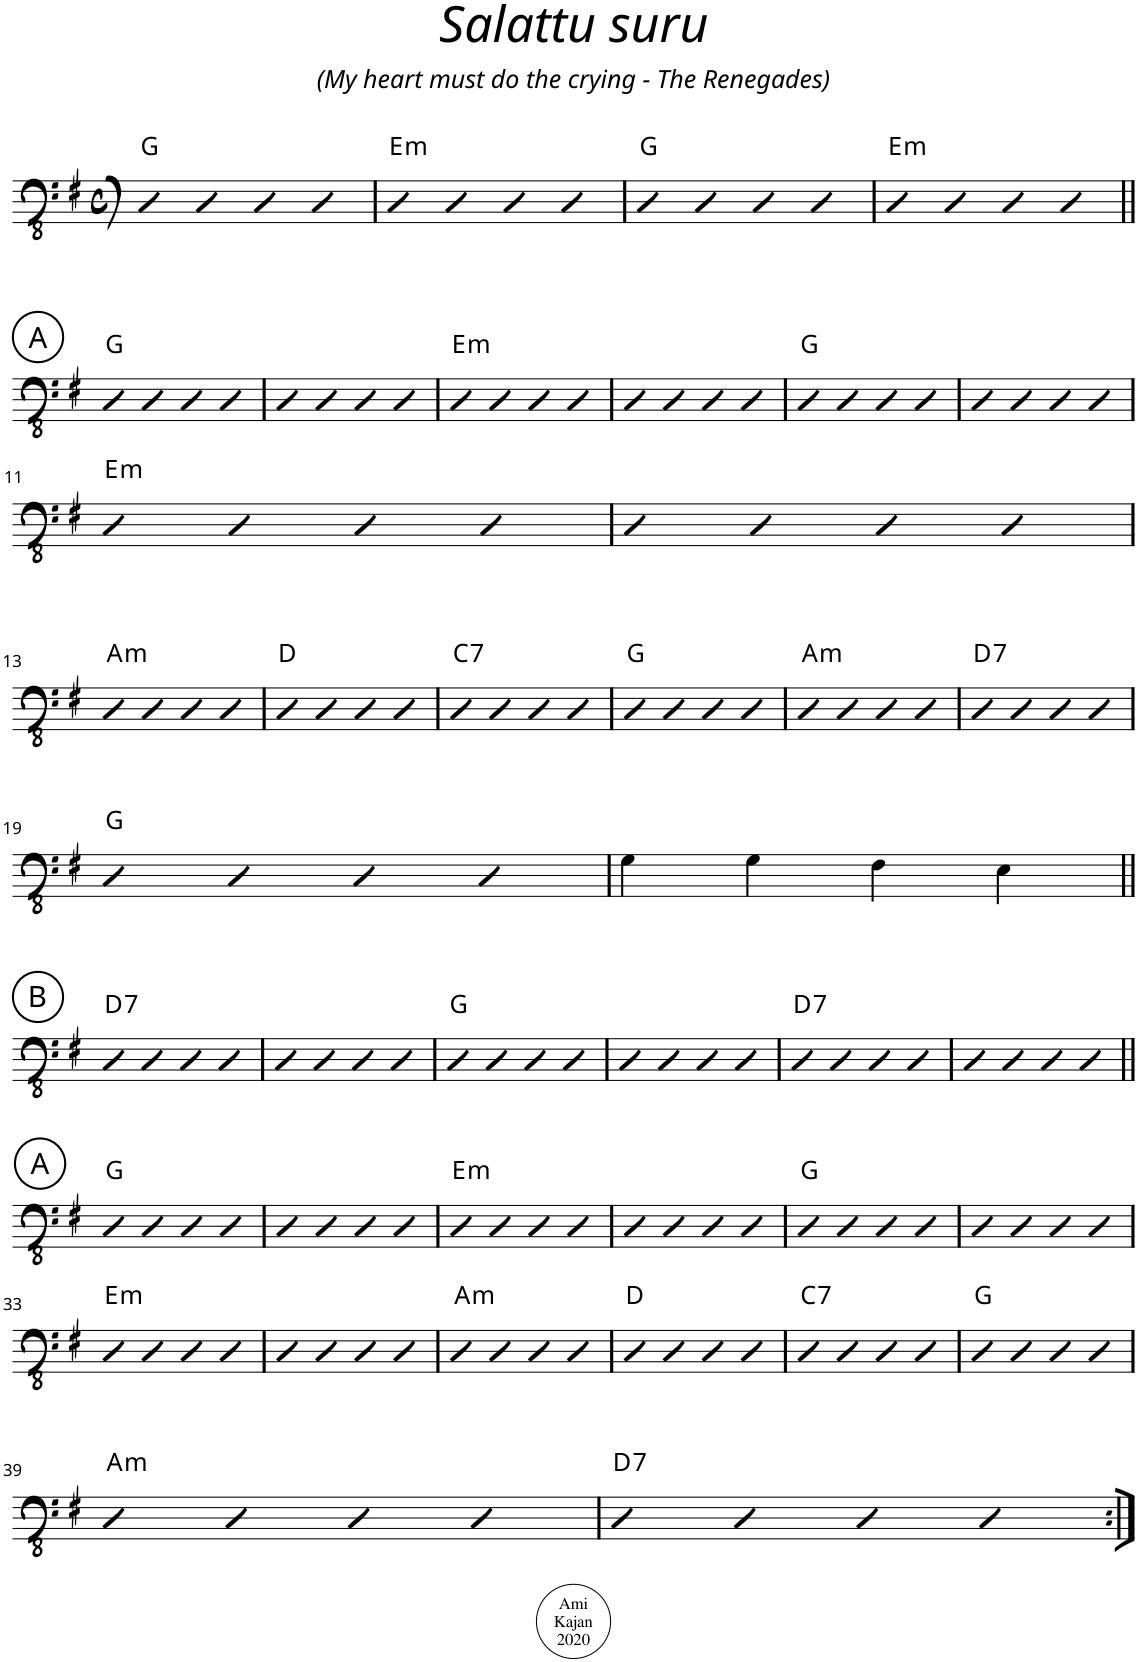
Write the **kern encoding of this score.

**kern	**harte
*part1	*part1
*staff1	*
*I"Acoustic Bass	*
*I'Bass	*
*clefFv4	*
*k[f#]	*
*M4/4	*
*met(c)	*
=1	=1
4DD	G:maj
4DD	.
4DD	.
4DD	.
=2	=2
!	!LO:H:kt=m
4DD	E:min
4DD	.
4DD	.
4DD	.
=3	=3
4DD	G:maj
4DD	.
4DD	.
4DD	.
=4	=4
!	!LO:H:kt=m
4DD	E:min
4DD	.
4DD	.
4DD	.
!!LO:LB:g=z
!!LO:REH:place=s1:a:cj:enc=circle:fs=14:t=A
=5||	=5||
4DD	G:maj
4DD	.
4DD	.
4DD	.
=6	=6
4DD	.
4DD	.
4DD	.
4DD	.
=7	=7
!	!LO:H:kt=m
4DD	E:min
4DD	.
4DD	.
4DD	.
=8	=8
4DD	.
4DD	.
4DD	.
4DD	.
=9	=9
4DD	G:maj
4DD	.
4DD	.
4DD	.
=10	=10
4DD	.
4DD	.
4DD	.
4DD	.
!!LO:LB:g=z
=11	=11
!	!LO:H:kt=m
4DD	E:min
4DD	.
4DD	.
4DD	.
=12	=12
4DD	.
4DD	.
4DD	.
4DD	.
!!LO:LB:g=z
=13	=13
!	!LO:H:kt=m
4DD	A:min
4DD	.
4DD	.
4DD	.
=14	=14
4DD	D:maj
4DD	.
4DD	.
4DD	.
=15	=15
!	!LO:H:kt=7
4DD	C:7
4DD	.
4DD	.
4DD	.
=16	=16
4DD	G:maj
4DD	.
4DD	.
4DD	.
=17	=17
!	!LO:H:kt=m
4DD	A:min
4DD	.
4DD	.
4DD	.
=18	=18
!	!LO:H:kt=7
4DD	D:7
4DD	.
4DD	.
4DD	.
!!LO:LB:g=z
=19	=19
4DD	G:maj
4DD	.
4DD	.
4DD	.
=20	=20
4GG\	.
4GG\	.
4FF#\	.
4EE\	.
!!LO:LB:g=z
!!LO:REH:place=s1:a:cj:enc=circle:fs=14:t=B
=21||	=21||
!	!LO:H:kt=7
4DD	D:7
4DD	.
4DD	.
4DD	.
=22	=22
4DD	.
4DD	.
4DD	.
4DD	.
=23	=23
4DD	G:maj
4DD	.
4DD	.
4DD	.
=24	=24
4DD	.
4DD	.
4DD	.
4DD	.
=25	=25
!	!LO:H:kt=7
4DD	D:7
4DD	.
4DD	.
4DD	.
=26	=26
4DD	.
4DD	.
4DD	.
4DD	.
!!LO:LB:g=z
!!LO:REH:place=s1:a:cj:enc=circle:fs=14:t=A
=27||	=27||
4DD	G:maj
4DD	.
4DD	.
4DD	.
=28	=28
4DD	.
4DD	.
4DD	.
4DD	.
=29	=29
!	!LO:H:kt=m
4DD	E:min
4DD	.
4DD	.
4DD	.
=30	=30
4DD	.
4DD	.
4DD	.
4DD	.
=31	=31
4DD	G:maj
4DD	.
4DD	.
4DD	.
=32	=32
4DD	.
4DD	.
4DD	.
4DD	.
!!LO:LB:g=z
=33	=33
!	!LO:H:kt=m
4DD	E:min
4DD	.
4DD	.
4DD	.
=34	=34
4DD	.
4DD	.
4DD	.
4DD	.
=35	=35
!	!LO:H:kt=m
4DD	A:min
4DD	.
4DD	.
4DD	.
=36	=36
4DD	D:maj
4DD	.
4DD	.
4DD	.
=37	=37
!	!LO:H:kt=7
4DD	C:7
4DD	.
4DD	.
4DD	.
=38	=38
4DD	G:maj
4DD	.
4DD	.
4DD	.
!!LO:LB:g=z
=39	=39
!	!LO:H:kt=m
4DD	A:min
4DD	.
4DD	.
4DD	.
=40	=40
!	!LO:H:kt=7
4DD	D:7
4DD	.
4DD	.
4DD	.
=:|!	=:|!
*-	*-
